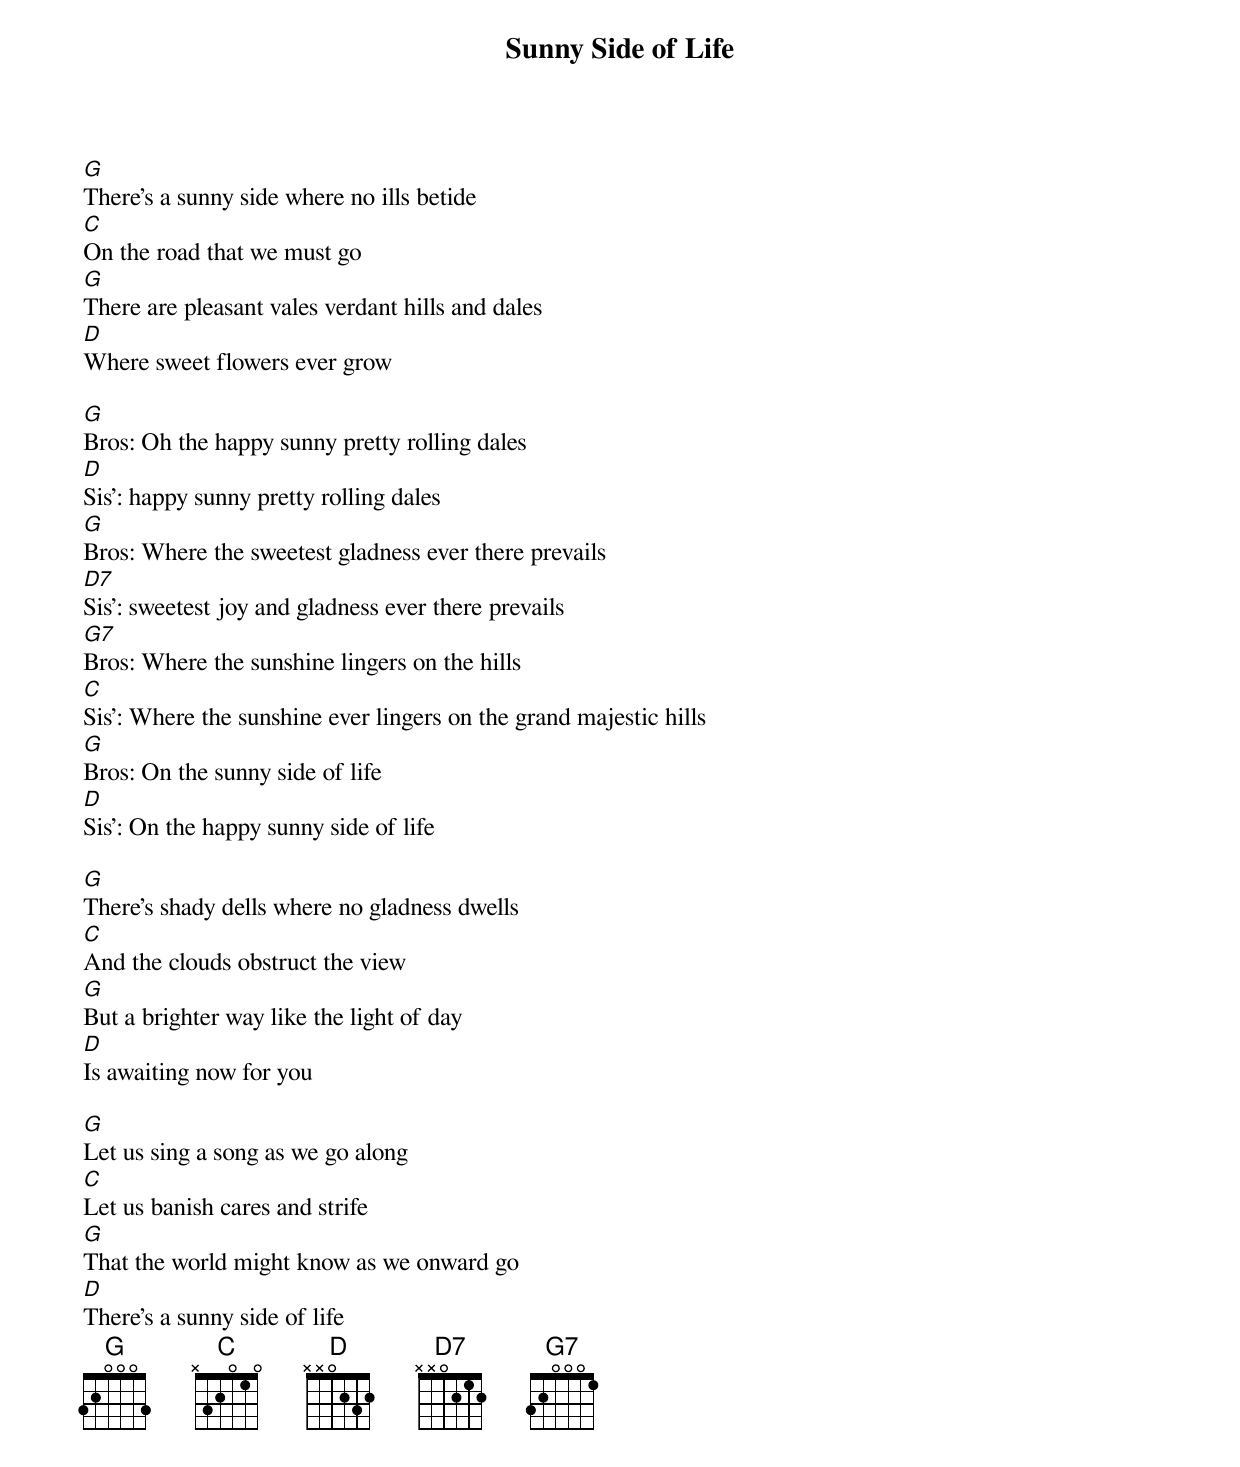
{title: Sunny Side of Life}
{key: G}

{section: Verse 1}
[G]There's a sunny side where no ills betide
[C]On the road that we must go
[G]There are pleasant vales verdant hills and dales
[D]Where sweet flowers ever grow

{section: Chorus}
[G]Bros: Oh the happy sunny pretty rolling dales
[D]Sis': happy sunny pretty rolling dales
[G]Bros: Where the sweetest gladness ever there prevails
[D7]Sis': sweetest joy and gladness ever there prevails
[G7]Bros: Where the sunshine lingers on the hills
[C]Sis': Where the sunshine ever lingers on the grand majestic hills
[G]Bros: On the sunny side of life
[D]Sis': On the happy sunny side of life

{{section: Verse 2}
[G]There's shady dells where no gladness dwells
[C]And the clouds obstruct the view
[G]But a brighter way like the light of day
[D]Is awaiting now for you

{{section: Verse 3}
[G]Let us sing a song as we go along
[C]Let us banish cares and strife
[G]That the world might know as we onward go
[D]There's a sunny side of life
